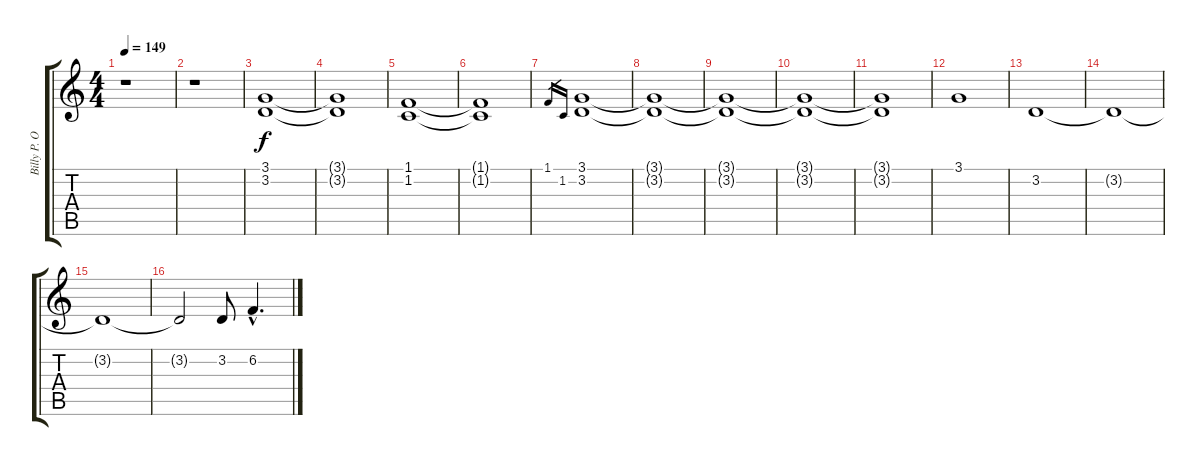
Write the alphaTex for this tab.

\track ("Billy P. Organ" "Billy P. O") {instrument drawbarorgan}
\staff {score tabs}
\tuning (E4 B3 G3 D3 A2 E2) {hide}
\ts (4 4)
\tempo 149
\clef g2
\ks c
r.1{dy f} |
r.1 |
(3.1 3.2).1 |
(3.1{t} 3.2{t}).1 |
(1.1 1.2).1 |
(1.1{t} 1.2{t}).1 |
1.1.16{gr} 1.2.16{gr} (3.1 3.2).1 |
(3.1{t} 3.2{t}).1 |
(3.1{t} 3.2{t}).1 |
(3.1{t} 3.2{t}).1 |
(3.1{t} 3.2{t}).1 |
3.1.1 |
3.2.1 |
3.2{t}.1 |
3.2{t}.1 |
3.2{t}.2 3.2.8 6.2{hac}.4{d}
